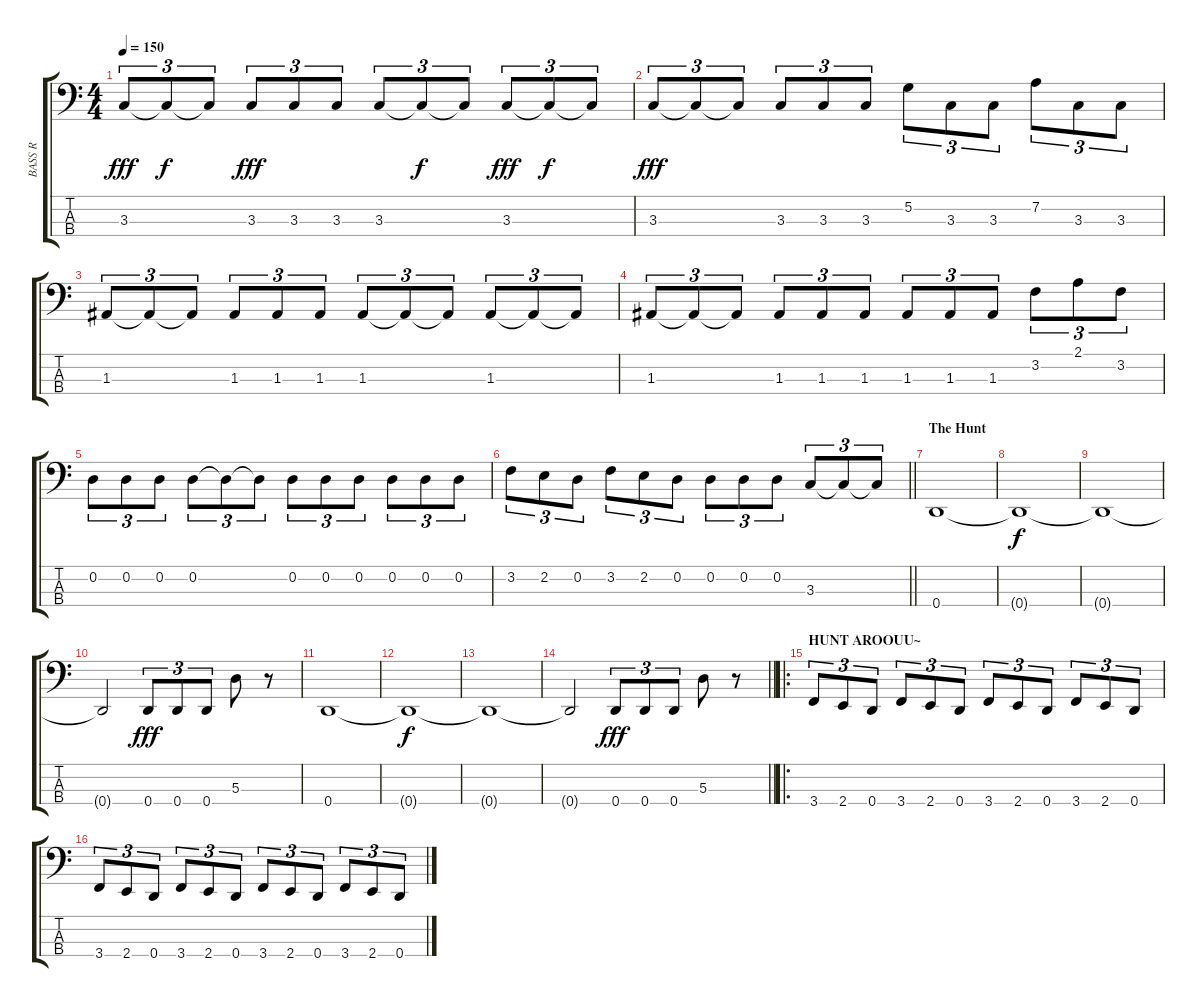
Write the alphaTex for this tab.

\track ("BASS R" "BASS R") {instrument slapbass2}
\staff {score tabs}
\tuning (G2 D2 A1 D1) {hide}
\ts (4 4)
\tempo 150
\clef f4
\ks c
3.3.8{tu (3 2) dy fff} 3.3{t}.8{tu (3 2) dy f} 3.3{t}.8{tu (3 2)} 3.3.8{tu (3 2) dy fff} 3.3.8{tu (3 2)} 3.3.8{tu (3 2)} 3.3.8{tu (3 2)} 3.3{t}.8{tu (3 2) dy f} 3.3{t}.8{tu (3 2)} 3.3.8{tu (3 2) dy fff} 3.3{t}.8{tu (3 2) dy f} 3.3{t}.8{tu (3 2)} |
3.3.8{tu (3 2) dy fff} 3.3{t}.8{tu (3 2)} 3.3{t}.8{tu (3 2)} 3.3.8{tu (3 2)} 3.3.8{tu (3 2)} 3.3.8{tu (3 2)} 5.2.8{tu (3 2)} 3.3.8{tu (3 2)} 3.3.8{tu (3 2)} 7.2.8{tu (3 2)} 3.3.8{tu (3 2)} 3.3.8{tu (3 2)} |
1.3.8{tu (3 2)} 1.3{t}.8{tu (3 2)} 1.3{t}.8{tu (3 2)} 1.3.8{tu (3 2)} 1.3.8{tu (3 2)} 1.3.8{tu (3 2)} 1.3.8{tu (3 2)} 1.3{t}.8{tu (3 2)} 1.3{t}.8{tu (3 2)} 1.3.8{tu (3 2)} 1.3{t}.8{tu (3 2)} 1.3{t}.8{tu (3 2)} |
1.3.8{tu (3 2)} 1.3{t}.8{tu (3 2)} 1.3{t}.8{tu (3 2)} 1.3.8{tu (3 2)} 1.3.8{tu (3 2)} 1.3.8{tu (3 2)} 1.3.8{tu (3 2)} 1.3.8{tu (3 2)} 1.3.8{tu (3 2)} 3.2.8{tu (3 2)} 2.1.8{tu (3 2)} 3.2.8{tu (3 2)} |
0.2.8{tu (3 2)} 0.2.8{tu (3 2)} 0.2.8{tu (3 2)} 0.2.8{tu (3 2)} 0.2{t}.8{tu (3 2)} 0.2{t}.8{tu (3 2)} 0.2.8{tu (3 2)} 0.2.8{tu (3 2)} 0.2.8{tu (3 2)} 0.2.8{tu (3 2)} 0.2.8{tu (3 2)} 0.2.8{tu (3 2)} |
\barLineRight lightlight
3.2.8{tu (3 2)} 2.2.8{tu (3 2)} 0.2.8{tu (3 2)} 3.2.8{tu (3 2)} 2.2.8{tu (3 2)} 0.2.8{tu (3 2)} 0.2.8{tu (3 2)} 0.2.8{tu (3 2)} 0.2.8{tu (3 2)} 3.3.8{tu (3 2)} 3.3{t}.8{tu (3 2)} 3.3{t}.8{tu (3 2)} |
\section ("" "The Hunt")
0.4.1 |
0.4{t}.1{dy f} |
0.4{t}.1 |
0.4{t}.2 0.4.8{tu (3 2) dy fff} 0.4.8{tu (3 2)} 0.4.8{tu (3 2)} 5.3.8 r.8 |
0.4.1 |
0.4{t}.1{dy f} |
0.4{t}.1 |
\barLineRight lightlight
0.4{t}.2 0.4.8{tu (3 2) dy fff} 0.4.8{tu (3 2)} 0.4.8{tu (3 2)} 5.3.8 r.8 |
\ro
\section ("" "HUNT AROOUU~")
3.4.8{tu (3 2)} 2.4.8{tu (3 2)} 0.4.8{tu (3 2)} 3.4.8{tu (3 2)} 2.4.8{tu (3 2)} 0.4.8{tu (3 2)} 3.4.8{tu (3 2)} 2.4.8{tu (3 2)} 0.4.8{tu (3 2)} 3.4.8{tu (3 2)} 2.4.8{tu (3 2)} 0.4.8{tu (3 2)} |
3.4.8{tu (3 2)} 2.4.8{tu (3 2)} 0.4.8{tu (3 2)} 3.4.8{tu (3 2)} 2.4.8{tu (3 2)} 0.4.8{tu (3 2)} 3.4.8{tu (3 2)} 2.4.8{tu (3 2)} 0.4.8{tu (3 2)} 3.4.8{tu (3 2)} 2.4.8{tu (3 2)} 0.4.8{tu (3 2)}
